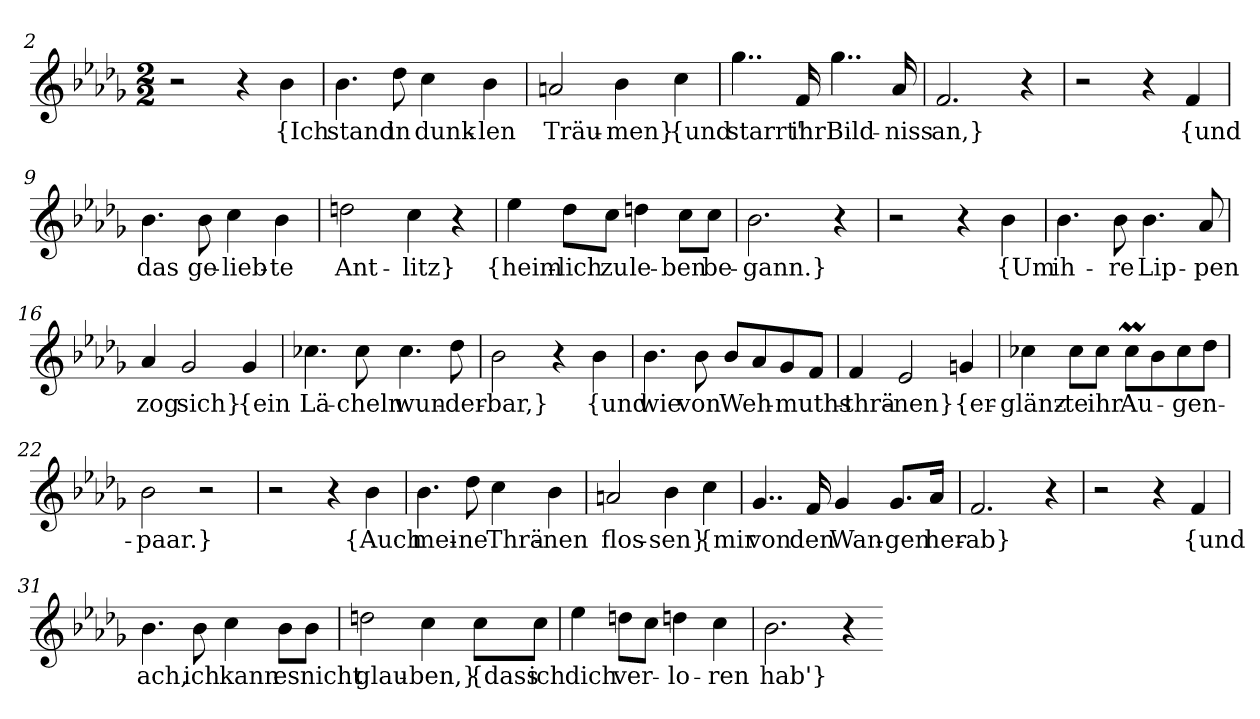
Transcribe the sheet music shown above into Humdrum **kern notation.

**kern	**text
*part1	*part1
*staff1	*staff1
*clefG2	*
*k[b-e-a-d-g-]	*
*M2/2	*
=2	=2
2r	.
4r	.
4b-	{Ich
=3	=3
4.b-	stand
8dd-	in
4cc	dunk-
4b-	-len
=4	=4
2an	Träu-
4b-	-men}
4cc	{und
=5	=5
4..gg-	starrt'
16f	ihr
4..gg-	Bild-
16a-	-niss
=6	=6
2.f	an,}
4r	.
=8	=8
2r	.
4r	.
4f	{und
=9	=9
4.b-	das
8b-	ge-
4cc	-lieb-
4b-	-te
=10	=10
2ddn	Ant-
4cc	-litz}
4r	.
=11	=11
4ee-	{heim-
8dd-\L	-lich
8cc\J	zu
4ddn	le-
8cc\L	-ben
8cc\J	be-
=12	=12
2.b-	-gann.}
4r	.
=14	=14
2r	.
4r	.
4b-	{Um
=15	=15
4.b-	ih-
8b-	-re
4.b-	Lip-
8a-	-pen
=16	=16
4a-	zog
2g-	sich}
4g-	{ein
=17	=17
4.cc-X	Lä-
8cc-	-cheln
4.cc-	wun-
8dd-	-der-
=18	=18
2b-	-bar,}
4r	.
4b-	{und
=19	=19
4.b-	wie
8b-	von
8b-/L	Weh-
8a-/	.
8g-/	-muths-
8f/J	.
=20	=20
4f	-thrä-
2e-	-nen}
4gn	{er-
=21	=21
4cc-X	-glänz-
8cc-\L	-te
8cc-\J	ihr
8cc-M\L	Au-
8b-\	.
8cc-\	-gen-
8dd-\J	.
=22	=22
2b-	-paar.}
2r	.
=24	=24
2r	.
4r	.
4b-	{Auch
=25	=25
4.b-	mei-
8dd-	-ne
4cc	Thrä-
4b-	-nen
=26	=26
2an	flos-
4b-	-sen}
4cc	{mir
=27	=27
4..g-	von
16f	den
4g-	Wan-
8.g-/L	-gen
16a-/Jk	her-
=28	=28
2.f	-ab}
4r	.
=30	=30
2r	.
4r	.
4f	{und
=31	=31
4.b-	ach,
8b-	ich
4cc	kann
8b-\L	es
8b-\J	nicht
=32	=32
2ddn	glau-
4cc	-ben,}
8cc\L	{dass
8cc\J	ich
=33	=33
4ee-	dich
8ddn\L	ver-
8cc\J	.
4ddn	-lo-
4cc	-ren
=34	=34
2.b-	hab'}
4r	.
=-	=-
*-	*-
